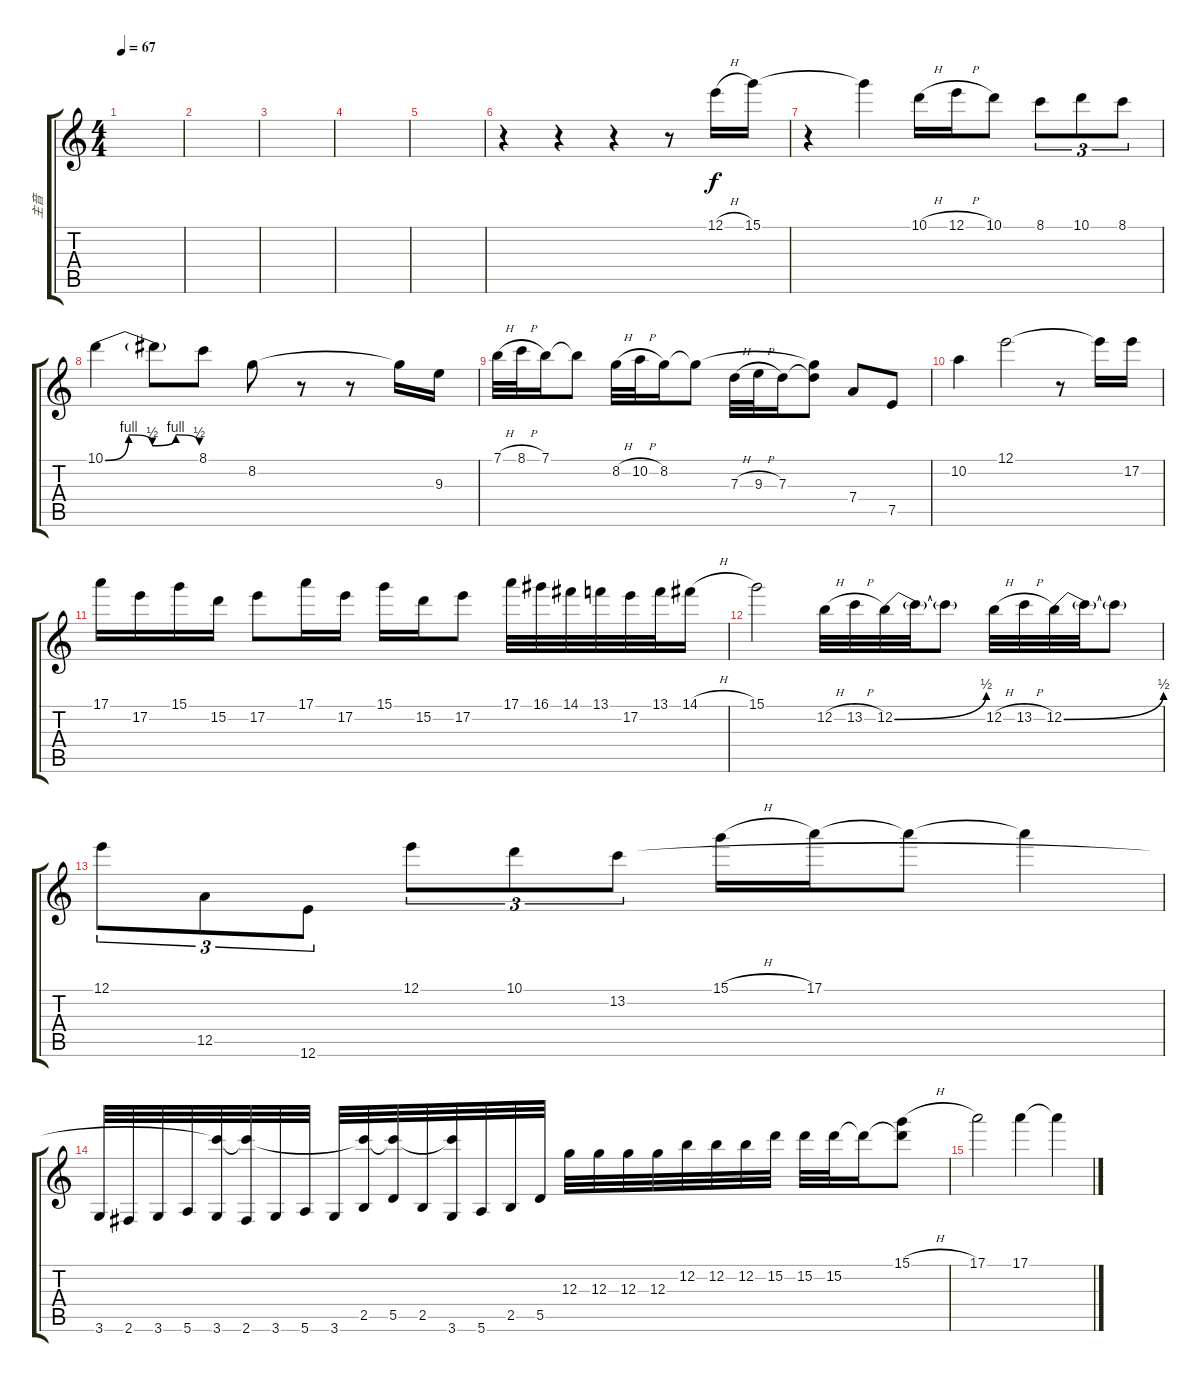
\track ("主音" "主音") {instrument distortionguitar}
\staff {score tabs}
\tuning (E4 B3 G3 D3 A2 E2) {hide}
\ts (4 4)
\tempo 67
\clef g2
\ks c
|
|
|
|
|
r.4 r.4 r.4 r.8 12.1{h}.16 15.1.16 |
r.4 15.1{t}.4 10.1{h}.16 12.1{h}.16 10.1.8 8.1.8{tu (3 2)} 10.1.8{tu (3 2)} 8.1.8{tu (3 2)} |
10.1{be (custom 0 0 15 4 30 2 45 4 60 2)}.4 10.1{t}.8 8.1.8 8.2.8 r.8 r.8 8.2{t}.16 9.3.16 |
7.1{h}.32 8.1{h}.32 7.1.16 7.1{t}.8 8.2{h}.32 10.2{h}.32 8.2.16 8.2{t}.8 7.3{h}.32 9.3{h}.32 7.3.16 (8.2{t} 7.3{t}).8 7.4.8 7.5.8 |
10.2.4 12.1.2 r.8 12.1{t}.16 17.2.16 |
17.1.16 17.2.16 15.1.16 15.2.16 17.2.8 17.1.16 17.2.16 15.1.16 15.2.16 17.2.8 17.1.32 16.1.32 14.1.32 13.1.32 17.2.32 13.1.32 14.1{h}.16 |
15.1.2 12.2{h}.32 13.2{h}.32 12.2{be (bend 0 0 60 2)}.32 12.2{t}.32 12.2{t}.8 12.2{h}.32 13.2{h}.32 12.2{be (bend 0 0 60 2)}.32 12.2{t}.32 12.2{t}.8 |
12.1.8{tu (3 2)} 12.5.8{tu (3 2)} 12.6.8{tu (3 2)} 12.1.8{tu (3 2)} 10.1.8{tu (3 2)} 13.2.8{tu (3 2)} 15.1{h}.16 17.1.16 17.1{t}.8 17.1{t}.4 |
3.6.32 2.6.32 3.6.32 5.6.32 (13.2{t} 3.6).32 (13.2{t} 2.6).32 3.6.32 5.6.32 3.6.32 (13.2{t} 2.5).32 (13.2{t} 5.5).32 2.5.32 (13.2{t} 3.6).32 5.6.32 2.5.32 5.5.32 12.3.32 12.3.32 12.3.32 12.3.32 12.2.32 12.2.32 12.2.32 15.2.32 15.2.32 15.2.32 15.2{t}.16 (15.1{h} 15.2{t}).8 |
17.1.2 17.1.4 17.1{t}.4
